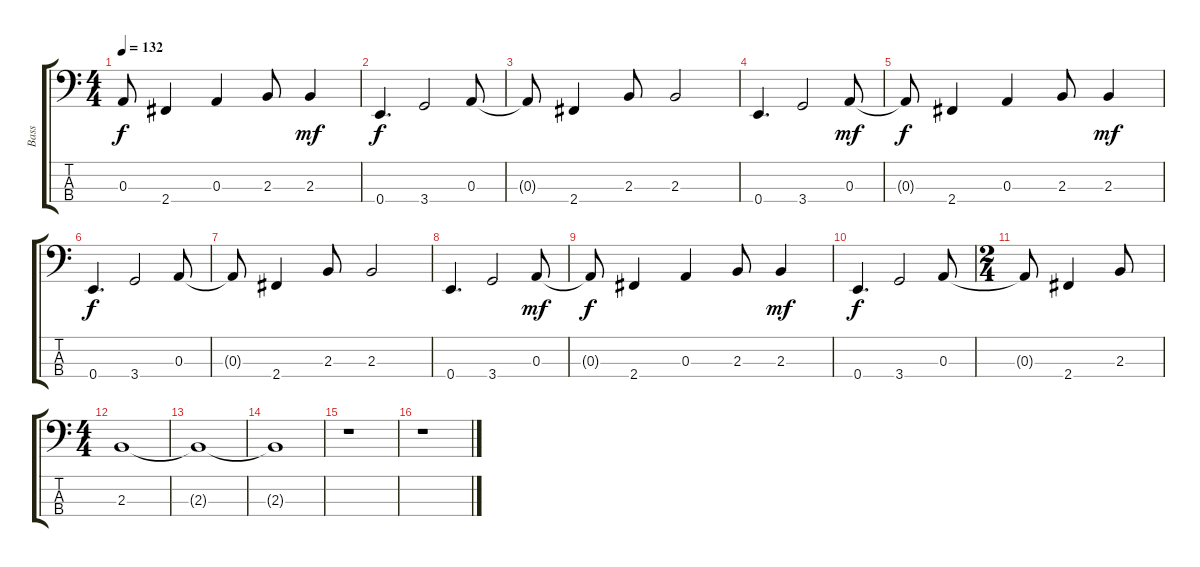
\track ("Bass" "Bass") {instrument acousticbass}
\staff {score tabs}
\tuning (G2 D2 A1 E1) {hide}
\ts (4 4)
\tempo 132
\clef f4
\ks c
0.3{t}.8{dy f} 2.4.4 0.3.4 2.3.8 2.3.4{dy mf} |
0.4.4{d dy f} 3.4.2 0.3.8 |
0.3{t}.8 2.4.4 2.3.8 2.3.2 |
0.4.4{d} 3.4.2 0.3.8{dy mf} |
0.3{t}.8{dy f} 2.4.4 0.3.4 2.3.8 2.3.4{dy mf} |
0.4.4{d dy f} 3.4.2 0.3.8 |
0.3{t}.8 2.4.4 2.3.8 2.3.2 |
0.4.4{d} 3.4.2 0.3.8{dy mf} |
0.3{t}.8{dy f} 2.4.4 0.3.4 2.3.8 2.3.4{dy mf} |
0.4.4{d dy f} 3.4.2 0.3.8 |
\ts (2 4)
0.3{t}.8 2.4.4 2.3.8 |
\ts (4 4)
2.3.1 |
2.3{t}.1 |
2.3{t}.1 |
r.1 |
r.1
